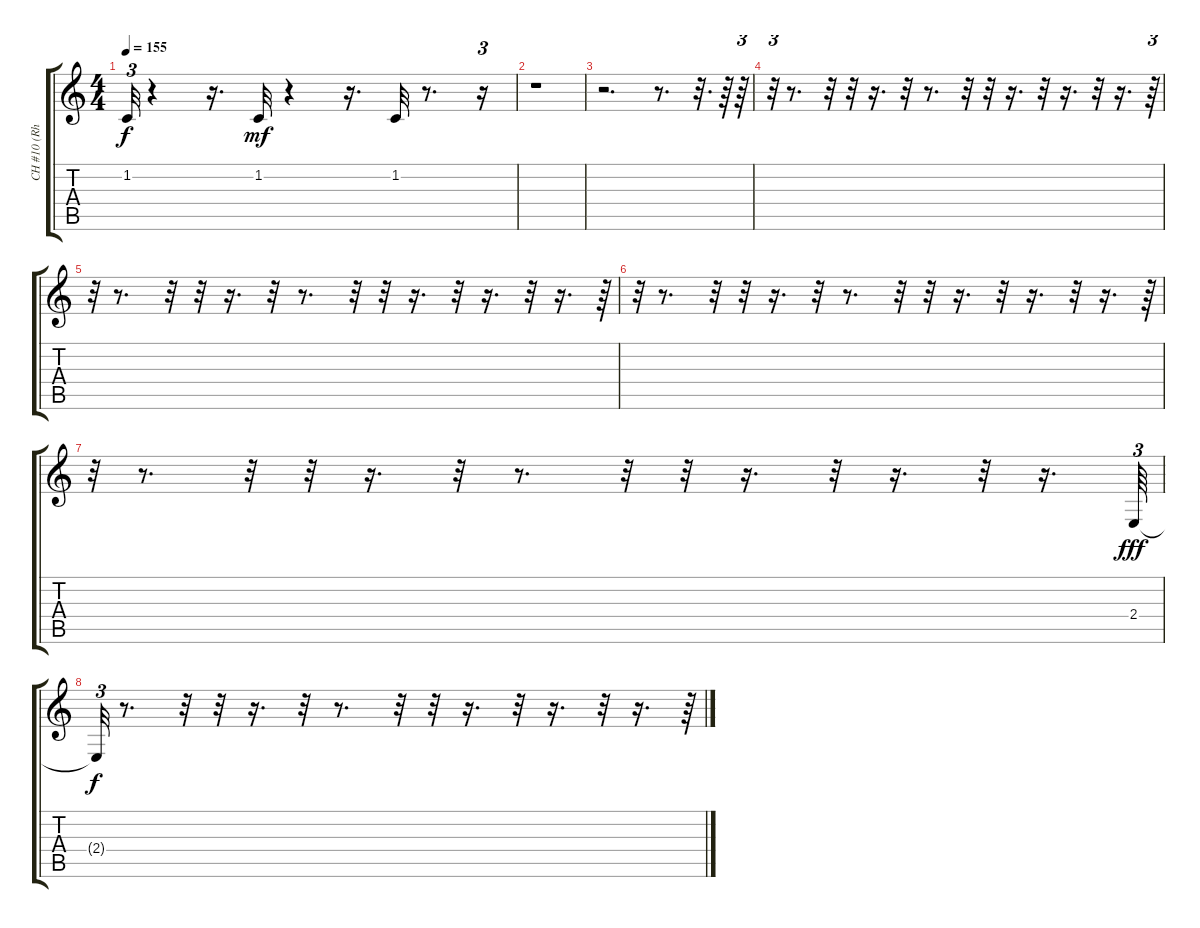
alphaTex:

\track ("CH #10 (Rhythm channel)" "CH #10 (Rh") {instrument acousticgrandpiano}
\staff {score tabs}
\tuning (E4 B3 G3 D3 A2 E2) {hide}
\ts (4 4)
\tempo 155
\clef g2
\ks c
1.2{t}.32{tu (3 2) dy f} r.4 r.16{d} 1.2.32{dy mf} r.4 r.16{d} 1.2.32 r.8{d} r.16{tu (3 2)} |
r.1 |
r.2{d} r.8{d} r.32{d} r.64 r.64{tu (3 2)} |
r.32{tu (3 2)} r.8{d} r.32 r.32 r.16{d} r.32 r.8{d} r.32 r.32 r.16{d} r.32 r.16{d} r.32 r.16{d} r.64{tu (3 2)} |
r.32{tu (3 2)} r.8{d} r.32 r.32 r.16{d} r.32 r.8{d} r.32 r.32 r.16{d} r.32 r.16{d} r.32 r.16{d} r.64{tu (3 2)} |
r.32{tu (3 2)} r.8{d} r.32 r.32 r.16{d} r.32 r.8{d} r.32 r.32 r.16{d} r.32 r.16{d} r.32 r.16{d} r.64{tu (3 2)} |
r.32{tu (3 2)} r.8{d} r.32 r.32 r.16{d} r.32 r.8{d} r.32 r.32 r.16{d} r.32 r.16{d} r.32 r.16{d} 2.4.64{tu (3 2) dy fff} |
2.4{t}.32{tu (3 2) dy f} r.8{d} r.32 r.32 r.16{d} r.32 r.8{d} r.32 r.32 r.16{d} r.32 r.16{d} r.32 r.16{d} r.64{tu (3 2)}
